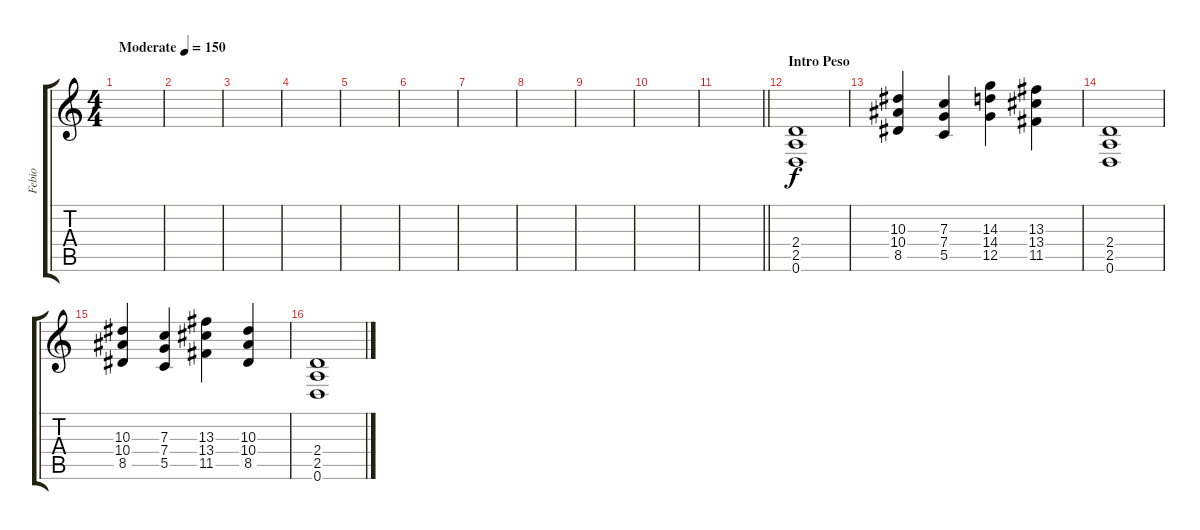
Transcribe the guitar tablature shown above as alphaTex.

\track ("Febio" "Febio") {instrument distortionguitar}
\staff {score tabs}
\tuning (D4 A3 F3 C3 G2 D2) {hide}
\ts (4 4)
\tempo (150 "Moderate")
\clef g2
\ks c
|
|
|
|
|
|
|
|
|
|
\barLineRight lightlight
|
\section ("" "Intro Peso")
(2.4 2.5 0.6).1 |
(10.3 10.4 8.5).4 (7.3 7.4 5.5).4 (14.3 14.4 12.5).4 (13.3 13.4 11.5).4 |
(2.4 2.5 0.6).1 |
(10.3 10.4 8.5).4 (7.3 7.4 5.5).4 (13.3 13.4 11.5).4 (10.3 10.4 8.5).4 |
(2.4 2.5 0.6).1
